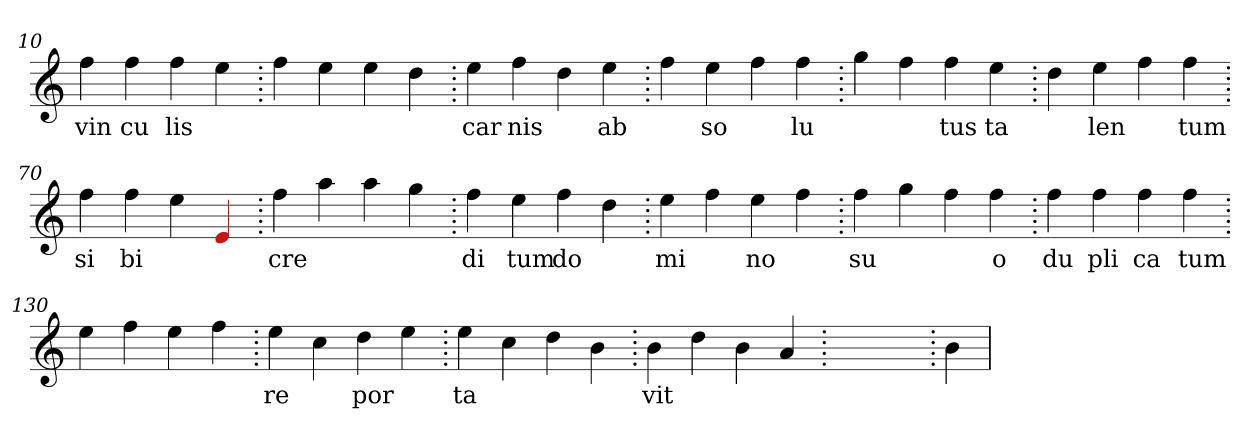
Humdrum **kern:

**kern	**text
*part1	*part1
*staff1	*staff1
*clefG2	*
=10.	=10.
4ff	vin
4ff	cu
4ff	lis
4ee	.
=20.	=20.
4ff	.
4ee	.
4ee	.
4dd	.
=30.	=30.
4ee	car
4ff	nis
4dd	.
4ee	ab
=40.	=40.
4ff	.
4ee	so
4ff	.
4ff	lu
=50.	=50.
4gg	.
4ff	.
4ff	tus
4ee	ta
=60.	=60.
4dd	.
4ee	len
4ff	.
4ff	tum
=70.	=70.
4ff	si
4ff	bi
4ee	.
4Re	.
=80.	=80.
4ff	cre
4aa	.
4aa	.
4gg	.
=90.	=90.
4ff	di
4ee	tum
4ff	do
4dd	.
=100.	=100.
4ee	mi
4ff	.
4ee	no
4ff	.
=110.	=110.
4ff	su
4gg	.
4ff	.
4ff	o
=120.	=120.
4ff	du
4ff	pli
4ff	ca
4ff	tum
=130.	=130.
4ee	.
4ff	.
4ee	.
4ff	.
=140.	=140.
4ee	re
4cc	.
4dd	por
4ee	.
=150.	=150.
4ee	ta
4cc	.
4dd	.
4b	.
=160.	=160.
4b	vit
4dd	.
4b	.
4a	.
=170.	=170.
1ryy	.
=170.	=170.
4b	.
=	=
*-	*-
